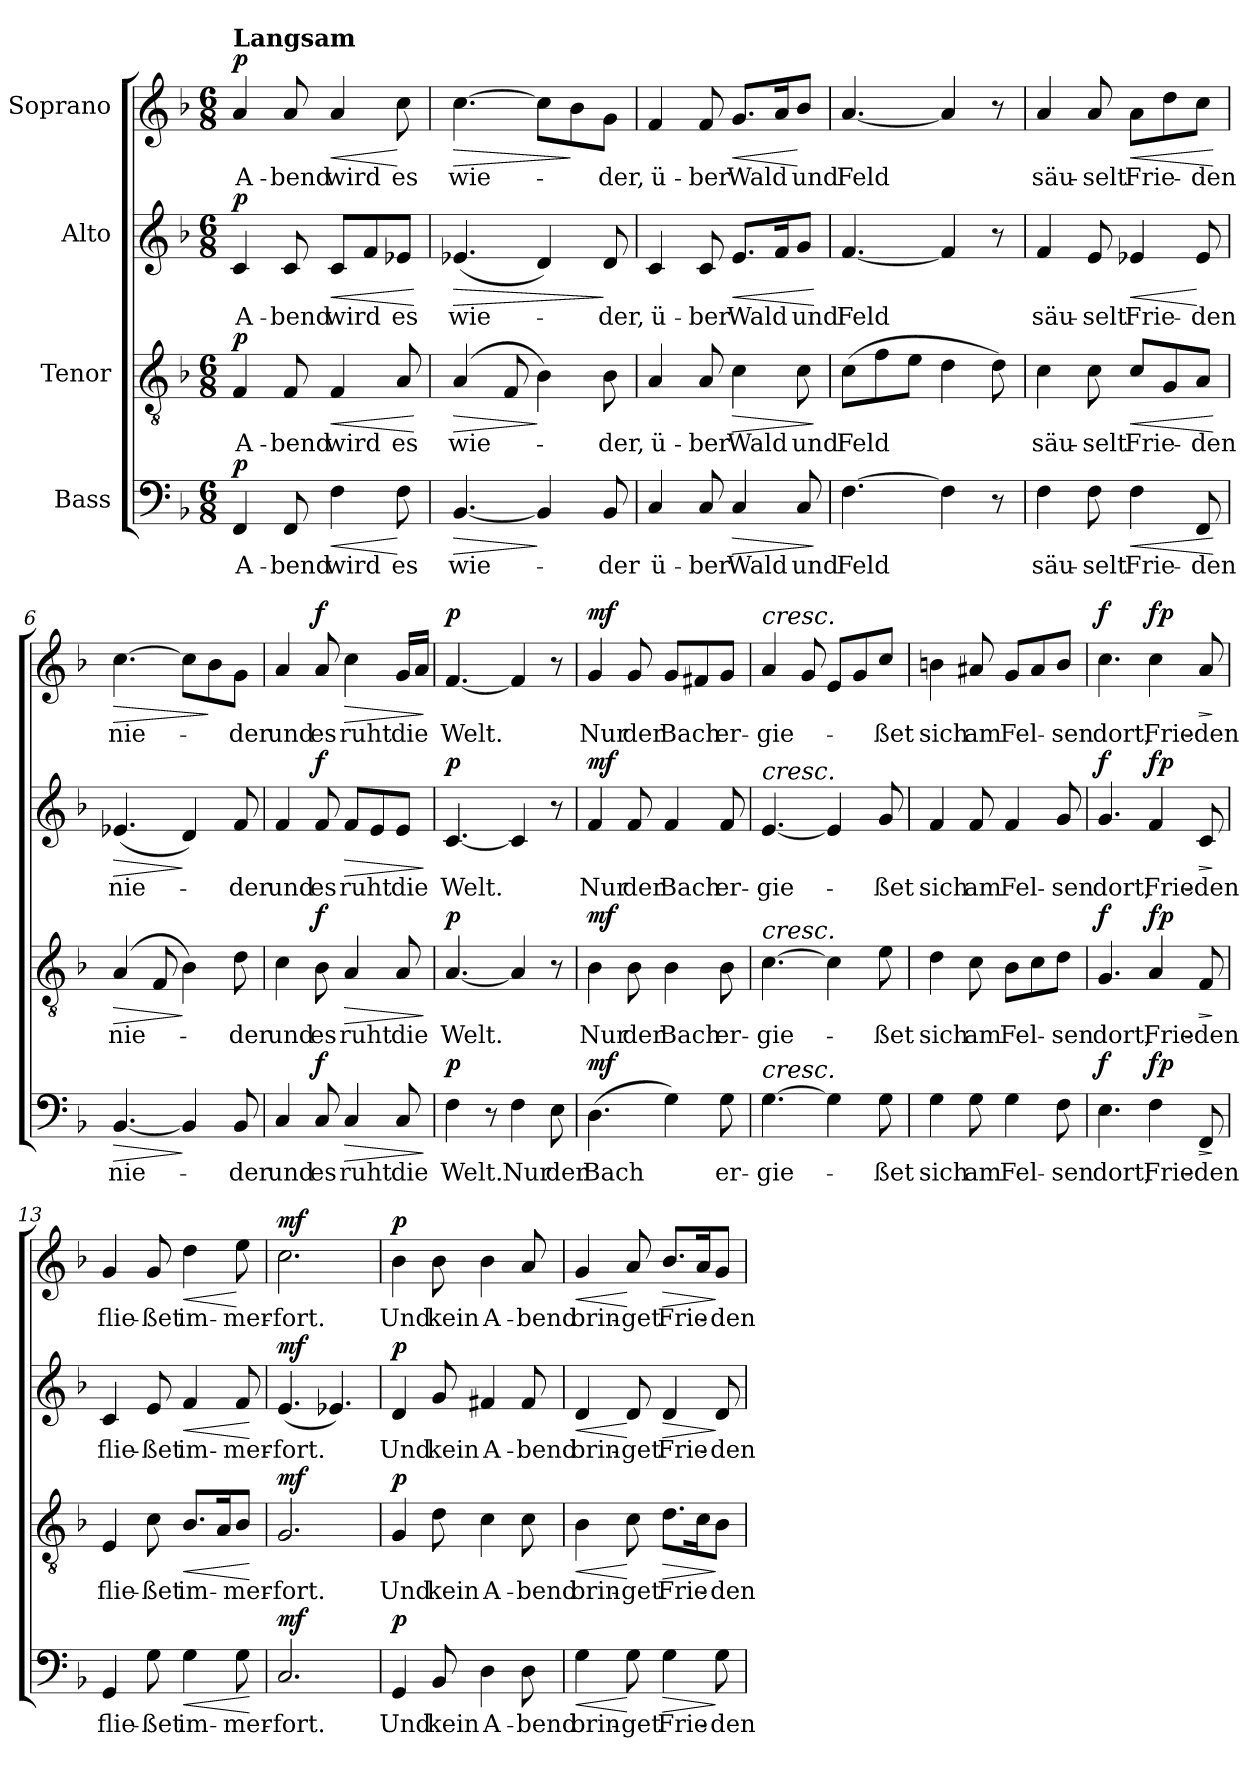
**kern	**text	**dynam	**kern	**text	**dynam	**kern	**text	**dynam	**kern	**text	**dynam
*part4	*part4	*part4	*part3	*part3	*part3	*part2	*part2	*part2	*part1	*part1	*part1
*staff4	*staff4	*staff4	*staff3	*staff3	*staff3	*staff2	*staff2	*staff2	*staff1	*staff1	*staff1
*I"Bass	*	*	*I"Tenor	*	*	*I"Alto	*	*	*I"Soprano	*	*
*clefF4	*	*	*clefGv2	*	*	*clefG2	*	*	*clefG2	*	*
*k[b-]	*	*	*k[b-]	*	*	*k[b-]	*	*	*k[b-]	*	*
*F:	*	*	*F:	*	*	*F:	*	*	*F:	*	*
*M6/8	*	*	*M6/8	*	*	*M6/8	*	*	*M6/8	*	*
=1	=1	=1	=1	=1	=1	=1	=1	=1	=1	=1	=1
!	!	!	!	!	!	!	!	!	!LO:TX:a:B:t=Langsam	!	!
!	!LO:LY:b	!LO:DY:a	!	!LO:LY:b	!LO:DY:a	!	!LO:LY:b	!LO:DY:a	!	!LO:LY:b	!LO:DY:a
4FF/	A-	p	4F/	A-	p	4c/	A-	p	4a/	A-	p
!	!LO:LY:b	!	!	!LO:LY:b	!	!	!LO:LY:b	!	!	!LO:LY:b	!
8FF/	-bend	.	8F/	-bend	.	8c/	-bend	.	8a/	-bend	.
!	!LO:LY:b	!LO:HP:b	!	!LO:LY:b	!LO:HP:b	!	!LO:LY:b	!LO:HP:b	!	!LO:LY:b	!LO:HP:b
4F\	wird	<	4F/	wird	<	8c/L	wird	<	4a/	wird	<
.	.	.	.	.	.	8f/	.	.	.	.	.
!	!LO:LY:b	!	!	!LO:LY:b	!	!	!LO:LY:b	!	!	!LO:LY:b	!
8F\	es	[	8A/	es	.	8e-X/J	es	.	8cc\	es	[
.	.	.	.	.	[	.	.	[	.	.	.
=2	=2	=2	=2	=2	=2	=2	=2	=2	=2	=2	=2
!	!LO:LY:b	!LO:HP:b	!	!LO:LY:b	!LO:HP:b	!	!LO:LY:b	!LO:HP:b	!	!LO:LY:b	!LO:HP:b
[4.BB-/	wie-	>	(>4A/	wie-	>	(<4.e-X/	wie-	>	[4.cc\	wie-	>
.	.	.	8F/	.	.	.	.	.	.	.	.
4BB-/]	.	]	4B-\)	.	]	4d/)	.	.	8cc\L]	.	.
.	.	.	.	.	.	.	.	.	8b-\	.	]
!	!LO:LY:b	!	!	!LO:LY:b	!	!	!LO:LY:b	!	!	!LO:LY:b	!
8BB-/	-der	.	8B-\	-der,	.	8d/	-der,	]	8g\J	-der,	.
=3	=3	=3	=3	=3	=3	=3	=3	=3	=3	=3	=3
!	!LO:LY:b	!	!	!LO:LY:b	!	!	!LO:LY:b	!	!	!LO:LY:b	!
4C/	ü-	.	4A/	ü-	.	4c/	ü-	.	4f/	ü-	.
!	!LO:LY:b	!	!	!LO:LY:b	!	!	!LO:LY:b	!	!	!LO:LY:b	!
8C/	-ber	.	8A/	-ber	.	8c/	-ber	.	8f/	-ber	.
!	!LO:LY:b	!LO:HP:b	!	!LO:LY:b	!LO:HP:b	!	!LO:LY:b	!LO:HP:b	!	!LO:LY:b	!LO:HP:b
4C/	Wald	>	4c\	Wald	>	8.e/L	Wald	<	8.g/L	Wald	<
.	.	.	.	.	.	16f/K	.	.	16a/K	.	.
!	!LO:LY:b	!	!	!LO:LY:b	!	!	!LO:LY:b	!	!	!LO:LY:b	!
8C/	und	.	8c\	und	.	8g/J	und	.	8b-/J	und	[
.	.	]	.	.	]	.	.	[	.	.	.
=4	=4	=4	=4	=4	=4	=4	=4	=4	=4	=4	=4
!	!LO:LY:b	!	!	!LO:LY:b	!	!	!LO:LY:b	!	!	!LO:LY:b	!
[4.F\	Feld	.	(>8c\L	Feld	.	[4.f/	Feld	.	[4.a/	Feld	.
.	.	.	8f\	.	.	.	.	.	.	.	.
.	.	.	8e\J	.	.	.	.	.	.	.	.
4F\]	.	.	4d\	.	.	4f/]	.	.	4a/]	.	.
8r	.	.	8d\)	.	.	8r	.	.	8r	.	.
!!LO:PB:g=z
=5	=5	=5	=5	=5	=5	=5	=5	=5	=5	=5	=5
!	!LO:LY:b	!	!	!LO:LY:b	!	!	!LO:LY:b	!	!	!LO:LY:b	!
4F\	säu-	.	4c\	säu-	.	4f/	säu-	.	4a/	säu-	.
!	!LO:LY:b	!	!	!LO:LY:b	!	!	!LO:LY:b	!	!	!LO:LY:b	!
8F\	-selt	.	8c\	-selt	.	8e/	-selt	.	8a/	-selt	.
!	!LO:LY:b	!LO:HP:b	!	!LO:LY:b	!LO:HP:b	!	!LO:LY:b	!LO:HP:b	!	!LO:LY:b	!LO:HP:b
4F\	Frie-	<	8c/L	Frie-	<	4e-X/	Frie-	<	8a\L	Frie-	<
.	.	.	8G/	.	.	.	.	.	8dd\	.	.
!	!LO:LY:b	!	!	!LO:LY:b	!	!	!LO:LY:b	!	!	!LO:LY:b	!
8FF/	-den	.	8A/J	-den	.	8e-/	-den	[	8cc\J	-den	.
.	.	[	.	.	[	.	.	.	.	.	[
=6	=6	=6	=6	=6	=6	=6	=6	=6	=6	=6	=6
!	!LO:LY:b	!LO:HP:b	!	!LO:LY:b	!LO:HP:b	!	!LO:LY:b	!LO:HP:b	!	!LO:LY:b	!LO:HP:b
[4.BB-/	nie-	>	(>4A/	nie-	>	(<4.e-X/	nie-	>	[4.cc\	nie-	>
.	.	.	8F/	.	.	.	.	.	.	.	.
4BB-/]	.	]	4B-\)	.	]	4d/)	.	]	8cc\L]	.	.
.	.	.	.	.	.	.	.	.	8b-\	.	]
!	!LO:LY:b	!	!	!LO:LY:b	!	!	!LO:LY:b	!	!	!LO:LY:b	!
8BB-/	-der	.	8d\	-der	.	8f/	-der	.	8g\J	-der	.
=7	=7	=7	=7	=7	=7	=7	=7	=7	=7	=7	=7
!	!LO:LY:b	!	!	!LO:LY:b	!	!	!LO:LY:b	!	!	!LO:LY:b	!
4C/	und	.	4c\	und	.	4f/	und	.	4a/	und	.
!	!LO:LY:b	!LO:DY:a	!	!LO:LY:b	!LO:DY:a	!	!LO:LY:b	!LO:DY:a	!	!LO:LY:b	!LO:DY:a
8C/	es	f	8B-\	es	f	8f/	es	f	8a/	es	f
!	!LO:LY:b	!LO:HP:b	!	!LO:LY:b	!LO:HP:b	!	!LO:LY:b	!LO:HP:b	!	!LO:LY:b	!LO:HP:b
4C/	ruht	>	4A/	ruht	>	8f/L	ruht	>	4cc\	ruht	>
.	.	.	.	.	.	8e/	.	.	.	.	.
!	!LO:LY:b	!	!	!LO:LY:b	!	!	!LO:LY:b	!	!	!LO:LY:b	!
8C/	die	.	8A/	die	.	8e/J	die	.	16g/LL	die	.
.	.	.	.	.	.	.	.	.	16a/JJ	.	.
.	.	]	.	.	]	.	.	]	.	.	]
=8	=8	=8	=8	=8	=8	=8	=8	=8	=8	=8	=8
!	!LO:LY:b	!LO:DY:a	!	!LO:LY:b	!LO:DY:a	!	!LO:LY:b	!LO:DY:a	!	!LO:LY:b	!LO:DY:a
4F\	Welt.	p	[4.A/	Welt.	p	[4.c/	Welt.	p	[4.f/	Welt.	p
8r	.	.	.	.	.	.	.	.	.	.	.
!	!LO:LY:b	!	!	!	!	!	!	!	!	!	!
4F\	Nur	.	4A/]	.	.	4c/]	.	.	4f/]	.	.
!	!LO:LY:b	!	!	!	!	!	!	!	!	!	!
8E\	der	.	8r	.	.	8r	.	.	8r	.	.
=9	=9	=9	=9	=9	=9	=9	=9	=9	=9	=9	=9
!	!LO:LY:b	!LO:DY:a	!	!LO:LY:b	!LO:DY:a	!	!LO:LY:b	!LO:DY:a	!	!LO:LY:b	!LO:DY:a
(>4.D\	Bach	mf	4B-\	Nur	mf	4f/	Nur	mf	4g/	Nur	mf
!	!	!	!	!LO:LY:b	!	!	!LO:LY:b	!	!	!LO:LY:b	!
.	.	.	8B-\	der	.	8f/	der	.	8g/	der	.
!	!	!	!	!LO:LY:b	!	!	!LO:LY:b	!	!	!LO:LY:b	!
4G\)	.	.	4B-\	Bach	.	4f/	Bach	.	8g/L	Bach	.
.	.	.	.	.	.	.	.	.	8f#X/	.	.
!	!LO:LY:b	!	!	!LO:LY:b	!	!	!LO:LY:b	!	!	!LO:LY:b	!
8G\	er-	.	8B-\	er-	.	8f/	er-	.	8g/J	er-	.
!!LO:PB:g=z
=10	=10	=10	=10	=10	=10	=10	=10	=10	=10	=10	=10
!	!	!	!	!	!	!	!	!	!LO:TX:a:i:t=cresc.	!	!
!	!	!	!	!	!	!LO:TX:a:i:t=cresc.	!	!	!	!	!
!	!	!	!LO:TX:a:i:t=cresc.	!	!	!	!	!	!	!	!
!LO:TX:a:i:t=cresc.	!	!	!	!	!	!	!	!	!	!	!
!	!LO:LY:b	!	!	!LO:LY:b	!	!	!LO:LY:b	!	!	!LO:LY:b	!
[4.G\	-gie-	.	[4.c\	-gie-	.	[4.e/	-gie-	.	4a/	-gie-	.
.	.	.	.	.	.	.	.	.	8g/	.	.
4G\]	.	.	4c\]	.	.	4e/]	.	.	8e/L	.	.
.	.	.	.	.	.	.	.	.	8g/	.	.
!	!LO:LY:b	!	!	!LO:LY:b	!	!	!LO:LY:b	!	!	!LO:LY:b	!
8G\	-ßet	.	8e\	-ßet	.	8g/	-ßet	.	8cc/J	-ßet	.
=11	=11	=11	=11	=11	=11	=11	=11	=11	=11	=11	=11
!	!LO:LY:b	!	!	!LO:LY:b	!	!	!LO:LY:b	!	!	!LO:LY:b	!
4G\	sich	.	4d\	sich	.	4f/	sich	.	4bn\	sich	.
!	!LO:LY:b	!	!	!LO:LY:b	!	!	!LO:LY:b	!	!	!LO:LY:b	!
8G\	am	.	8c\	am	.	8f/	am	.	8a#X/	am	.
!	!LO:LY:b	!	!	!LO:LY:b	!	!	!LO:LY:b	!	!	!LO:LY:b	!
4G\	Fel-	.	8B-\L	Fel-	.	4f/	Fel-	.	8g/L	Fel-	.
.	.	.	8c\	.	.	.	.	.	8a#/	.	.
!	!LO:LY:b	!	!	!LO:LY:b	!	!	!LO:LY:b	!	!	!LO:LY:b	!
8F\	-sen	.	8d\J	-sen	.	8g/	-sen	.	8b/J	-sen	.
=12	=12	=12	=12	=12	=12	=12	=12	=12	=12	=12	=12
!	!LO:LY:b	!LO:DY:a	!	!LO:LY:b	!LO:DY:a	!	!LO:LY:b	!LO:DY:a	!	!LO:LY:b	!LO:DY:a
4.E\	dort,	f	4.G/	dort,	f	4.g/	dort,	f	4.cc\	dort,	f
!	!LO:LY:b	!LO:DY:a	!	!LO:LY:b	!LO:DY:a	!	!LO:LY:b	!LO:DY:a	!	!LO:LY:b	!LO:DY:a
4F\	Frie-	fp	4A/	Frie-	fp	4f/	Frie-	fp	4cc\	Frie-	fp
!	!LO:LY:b	!LO:HP:b	!	!LO:LY:b	!LO:HP:b	!	!LO:LY:b	!LO:HP:b	!	!LO:LY:b	!LO:HP:b
8FF/	-den	>	8F/	-den	>	8c/	-den	>	8a/	-den	>
.	.	]	.	.	]	.	.	]	.	.	]
=13	=13	=13	=13	=13	=13	=13	=13	=13	=13	=13	=13
!	!LO:LY:b	!	!	!LO:LY:b	!	!	!LO:LY:b	!	!	!LO:LY:b	!
4GG/	flie-	.	4E/	flie-	.	4c/	flie-	.	4g/	flie-	.
!	!LO:LY:b	!	!	!LO:LY:b	!	!	!LO:LY:b	!	!	!LO:LY:b	!
8G\	-ßet	.	8c\	-ßet	.	8e/	-ßet	.	8g/	-ßet	.
!	!LO:LY:b	!LO:HP:b	!	!LO:LY:b	!LO:HP:b	!	!LO:LY:b	!LO:HP:b	!	!LO:LY:b	!LO:HP:b
4G\	im-	<	8.B-/L	im-	<	4f/	im-	<	4dd\	im-	<
.	.	.	16A/K	.	.	.	.	.	.	.	.
!	!LO:LY:b	!	!	!LO:LY:b	!	!	!LO:LY:b	!	!	!LO:LY:b	!
8G\	-mer-	.	8B-/J	-mer-	.	8f/	-mer-	.	8ee\	-mer-	[
.	.	[	.	.	[	.	.	[	.	.	.
=14	=14	=14	=14	=14	=14	=14	=14	=14	=14	=14	=14
!	!LO:LY:b	!LO:DY:a	!	!LO:LY:b	!LO:DY:a	!	!LO:LY:b	!LO:DY:a	!	!LO:LY:b	!LO:DY:a
2.C/	-fort.	mf	2.G/	-fort.	mf	(<4.e/	-fort.	mf	2.cc\	-fort.	mf
.	.	.	.	.	.	4.e-X/)	.	.	.	.	.
!!LO:LB:g=z
=15	=15	=15	=15	=15	=15	=15	=15	=15	=15	=15	=15
!	!LO:LY:b	!LO:DY:a	!	!LO:LY:b	!LO:DY:a	!	!LO:LY:b	!LO:DY:a	!	!LO:LY:b	!LO:DY:a
4GG/	Und	p	4G/	Und	p	4d/	Und	p	4b-\	Und	p
!	!LO:LY:b	!	!	!LO:LY:b	!	!	!LO:LY:b	!	!	!LO:LY:b	!
8BB-/	kein	.	8d\	kein	.	8g/	kein	.	8b-\	kein	.
!	!LO:LY:b	!	!	!LO:LY:b	!	!	!LO:LY:b	!	!	!LO:LY:b	!
4D\	A-	.	4c\	A-	.	4f#X/	A-	.	4b-\	A-	.
!	!LO:LY:b	!	!	!LO:LY:b	!	!	!LO:LY:b	!	!	!LO:LY:b	!
8D\	-bend	.	8c\	-bend	.	8f#/	-bend	.	8a/	-bend	.
=16	=16	=16	=16	=16	=16	=16	=16	=16	=16	=16	=16
!	!LO:LY:b	!LO:HP:b	!	!LO:LY:b	!LO:HP:b	!	!LO:LY:b	!LO:HP:b	!	!LO:LY:b	!LO:HP:b
4G\	brin-	<	4B-\	brin-	<	4d/	brin-	<	4g/	brin-	<
!	!LO:LY:b	!	!	!LO:LY:b	!	!	!LO:LY:b	!	!	!LO:LY:b	!
8G\	-get	[	8c\	-get	[	8d/	-get	[	8a/	-get	[
!	!LO:LY:b	!LO:HP:b	!	!LO:LY:b	!LO:HP:b	!	!LO:LY:b	!LO:HP:b	!	!LO:LY:b	!LO:HP:b
4G\	Frie-	>	8.d\L	Frie-	>	4d/	Frie-	>	8.b-/L	Frie-	>
.	.	.	16c\K	.	.	.	.	.	16a/K	.	.
!	!LO:LY:b	!	!	!LO:LY:b	!	!	!LO:LY:b	!	!	!LO:LY:b	!
8G\	-den	]	8B-\J	-den	]	8d/	-den	]	8g/J	-den	]
=	=	=	=	=	=	=	=	=	=	=	=
*-	*-	*-	*-	*-	*-	*-	*-	*-	*-	*-	*-
